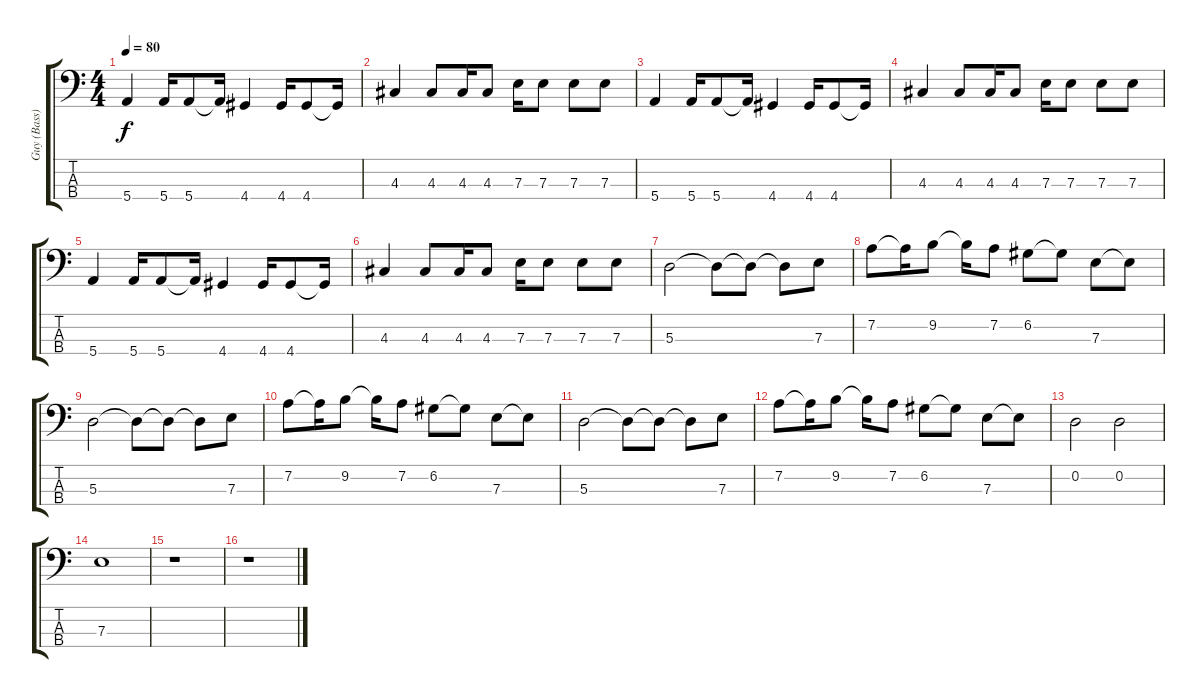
\track ("Guy (Bass)" "Guy (Bass)") {instrument electricbassfinger}
\staff {score tabs}
\tuning (G2 D2 A1 E1) {hide}
\ts (4 4)
\tempo 80
\clef f4
\ks c
5.4.4{dy f} 5.4.16 5.4.8 5.4{t}.16 4.4.4 4.4.16 4.4.8 4.4{t}.16 |
4.3.4 4.3.8 4.3.16 4.3.8 7.3.16 7.3.8 7.3.8 7.3.8 |
5.4.4 5.4.16 5.4.8 5.4{t}.16 4.4.4 4.4.16 4.4.8 4.4{t}.16 |
4.3.4 4.3.8 4.3.16 4.3.8 7.3.16 7.3.8 7.3.8 7.3.8 |
5.4.4 5.4.16 5.4.8 5.4{t}.16 4.4.4 4.4.16 4.4.8 4.4{t}.16 |
4.3.4 4.3.8 4.3.16 4.3.8 7.3.16 7.3.8 7.3.8 7.3.8 |
5.3.2 5.3{t}.8 5.3{t}.8 5.3{t}.8 7.3.8 |
7.2.8 7.2{t}.16 9.2.8 9.2{t}.16 7.2.8 6.2.8 6.2{t}.8 7.3.8 7.3{t}.8 |
5.3.2 5.3{t}.8 5.3{t}.8 5.3{t}.8 7.3.8 |
7.2.8 7.2{t}.16 9.2.8 9.2{t}.16 7.2.8 6.2.8 6.2{t}.8 7.3.8 7.3{t}.8 |
5.3.2 5.3{t}.8 5.3{t}.8 5.3{t}.8 7.3.8 |
7.2.8 7.2{t}.16 9.2.8 9.2{t}.16 7.2.8 6.2.8 6.2{t}.8 7.3.8 7.3{t}.8 |
0.2.2 0.2.2 |
7.3.1 |
r.1 |
r.1
